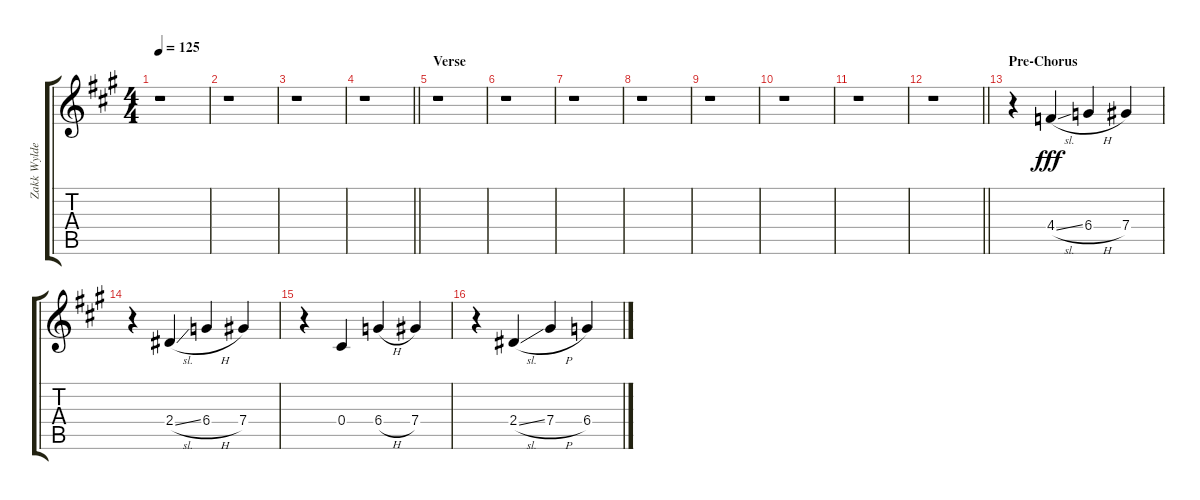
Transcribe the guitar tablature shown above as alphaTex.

\track ("Zakk Wylde - Lead Guitar II" "Zakk Wylde") {instrument distortionguitar}
\staff {score tabs}
\tuning (Eb4 Bb3 Gb3 Db3 Ab2 Eb2) {hide}
\ts (4 4)
\tempo 125
\clef g2
\ks a
r.1{dy fff} |
r.1 |
r.1 |
\barLineRight lightlight
r.1 |
\section ("" "Verse")
r.1 |
r.1 |
r.1 |
r.1 |
r.1 |
r.1 |
r.1 |
\barLineRight lightlight
r.1 |
\section ("" "Pre-Chorus")
r.4 4.4{sl}.4 6.4{h}.4 7.4.4 |
r.4 2.4{sl}.4 6.4{h}.4 7.4.4 |
r.4 0.4.4 6.4{h}.4 7.4.4 |
r.4 2.4{sl}.4 7.4{h}.4 6.4.4
